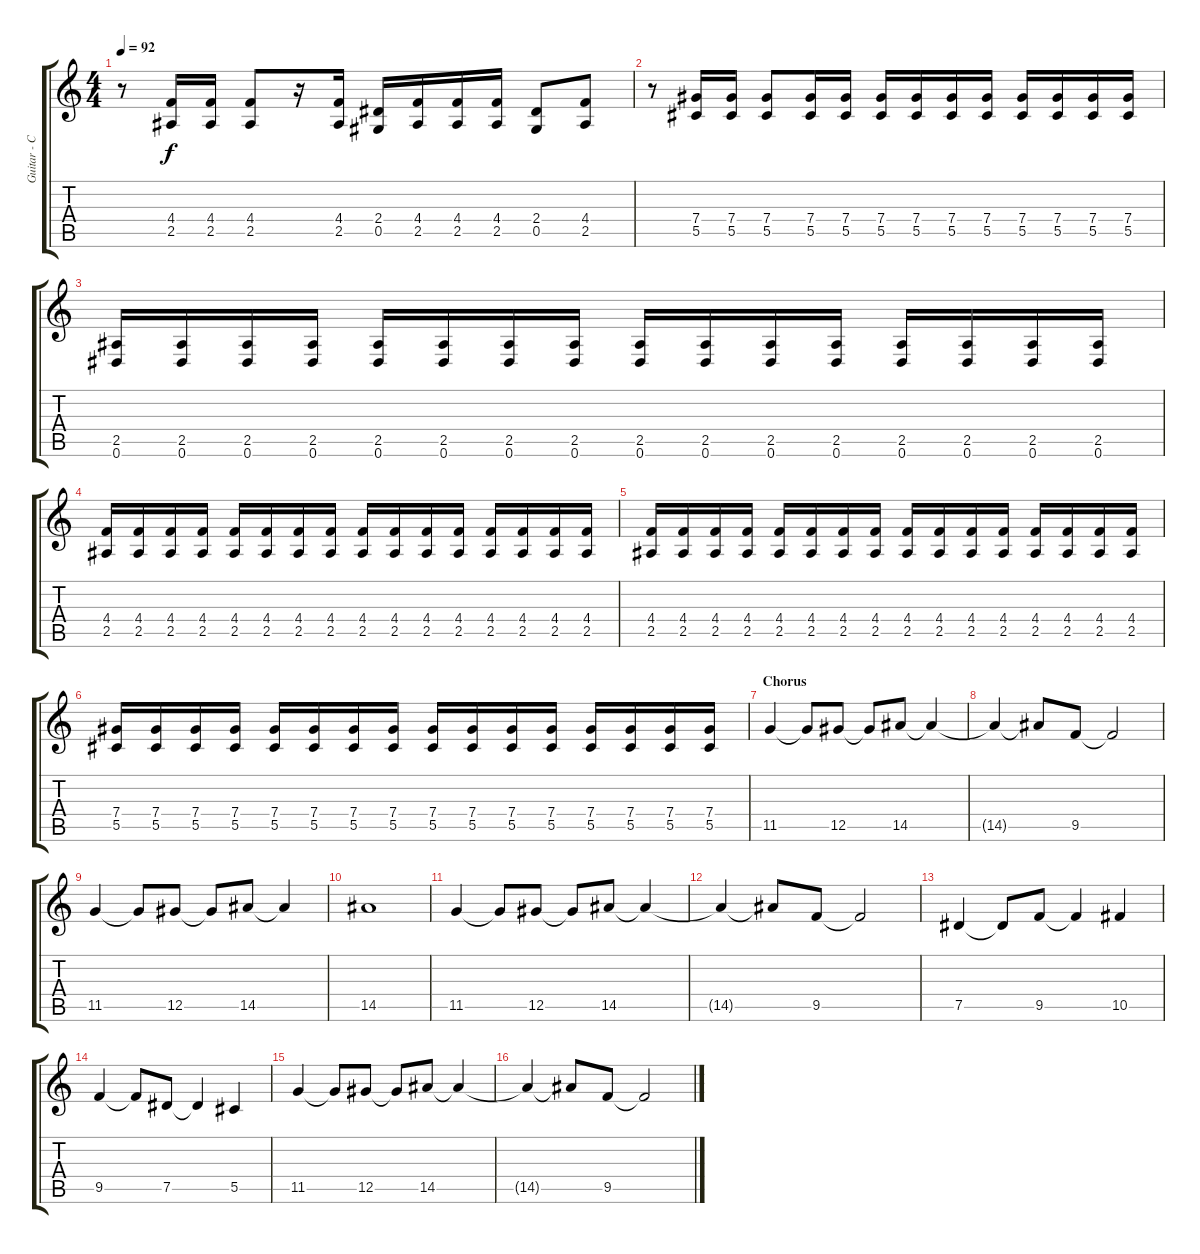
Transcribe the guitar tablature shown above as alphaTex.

\track ("Guitar - Cederic Dupont" "Guitar - C") {instrument overdrivenguitar}
\staff {score tabs}
\tuning (Eb4 Bb3 Gb3 Db3 Ab2 Eb2) {hide}
\ts (4 4)
\tempo 92
\clef g2
\ks c
r.8{dy f} (4.4 2.5).16 (4.4 2.5).16 (4.4 2.5).8 r.16 (4.4 2.5).16 (2.4 0.5).16 (4.4 2.5).16 (4.4 2.5).16 (4.4 2.5).16 (2.4 0.5).8 (4.4 2.5).8 |
r.8 (7.4 5.5).16 (7.4 5.5).16 (7.4 5.5).8 (7.4 5.5).16 (7.4 5.5).16 (7.4 5.5).16 (7.4 5.5).16 (7.4 5.5).16 (7.4 5.5).16 (7.4 5.5).16 (7.4 5.5).16 (7.4 5.5).16 (7.4 5.5).16 |
(2.5 0.6).16 (2.5 0.6).16 (2.5 0.6).16 (2.5 0.6).16 (2.5 0.6).16 (2.5 0.6).16 (2.5 0.6).16 (2.5 0.6).16 (2.5 0.6).16 (2.5 0.6).16 (2.5 0.6).16 (2.5 0.6).16 (2.5 0.6).16 (2.5 0.6).16 (2.5 0.6).16 (2.5 0.6).16 |
(4.4 2.5).16 (4.4 2.5).16 (4.4 2.5).16 (4.4 2.5).16 (4.4 2.5).16 (4.4 2.5).16 (4.4 2.5).16 (4.4 2.5).16 (4.4 2.5).16 (4.4 2.5).16 (4.4 2.5).16 (4.4 2.5).16 (4.4 2.5).16 (4.4 2.5).16 (4.4 2.5).16 (4.4 2.5).16 |
(4.4 2.5).16 (4.4 2.5).16 (4.4 2.5).16 (4.4 2.5).16 (4.4 2.5).16 (4.4 2.5).16 (4.4 2.5).16 (4.4 2.5).16 (4.4 2.5).16 (4.4 2.5).16 (4.4 2.5).16 (4.4 2.5).16 (4.4 2.5).16 (4.4 2.5).16 (4.4 2.5).16 (4.4 2.5).16 |
(7.4 5.5).16 (7.4 5.5).16 (7.4 5.5).16 (7.4 5.5).16 (7.4 5.5).16 (7.4 5.5).16 (7.4 5.5).16 (7.4 5.5).16 (7.4 5.5).16 (7.4 5.5).16 (7.4 5.5).16 (7.4 5.5).16 (7.4 5.5).16 (7.4 5.5).16 (7.4 5.5).16 (7.4 5.5).16 |
\section ("" "Chorus")
11.5.4 11.5{t}.8 12.5.8 12.5{t}.8 14.5.8 14.5{t}.4 |
14.5{t}.4 14.5{t}.8 9.5.8 9.5{t}.2 |
11.5.4 11.5{t}.8 12.5.8 12.5{t}.8 14.5.8 14.5{t}.4 |
14.5.1 |
11.5.4 11.5{t}.8 12.5.8 12.5{t}.8 14.5.8 14.5{t}.4 |
14.5{t}.4 14.5{t}.8 9.5.8 9.5{t}.2 |
7.5.4 7.5{t}.8 9.5.8 9.5{t}.4 10.5.4 |
9.5.4 9.5{t}.8 7.5.8 7.5{t}.4 5.5.4 |
11.5.4 11.5{t}.8 12.5.8 12.5{t}.8 14.5.8 14.5{t}.4 |
14.5{t}.4 14.5{t}.8 9.5.8 9.5{t}.2
